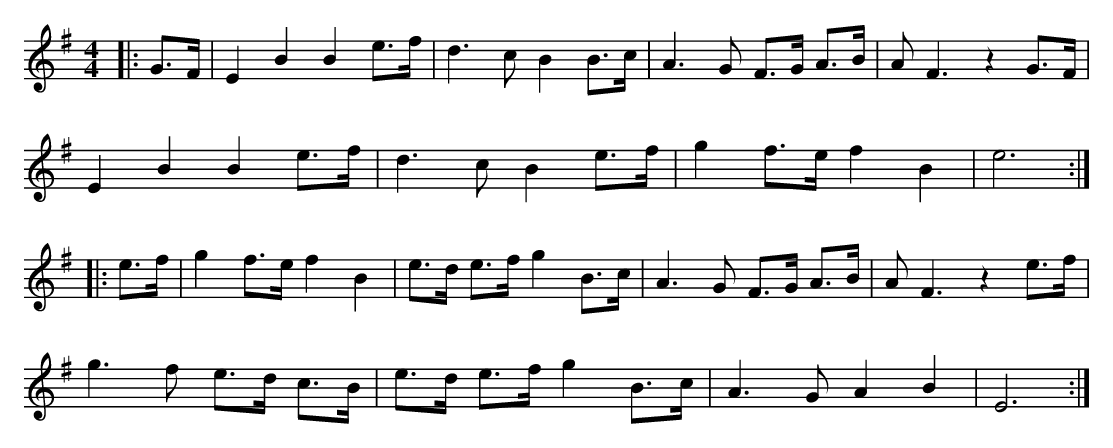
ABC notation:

X:1
M:4/4
K:Emin
|:G3/F/|E2 B2 B2 e3/f/|d3 c B2 B3/c/|A3G F3/G/ A3/B/|AF3 z2 G3/F/|
E2 B2 B2 e3/f/|d3 c B2 e3/f/|g2 f3/e/ f2 B2|e6:|
|:e3/f/|g2 f3/e/ f2 B2|e3/d/ e3/f/ g2 B3/c/|A3G F3/G/ A3/B/|AF3 z2 e3/f/|
g3f e3/d/ c3/B/|e3/d/ e3/f/ g2 B3/c/|A3G A2 B2|E6:|
